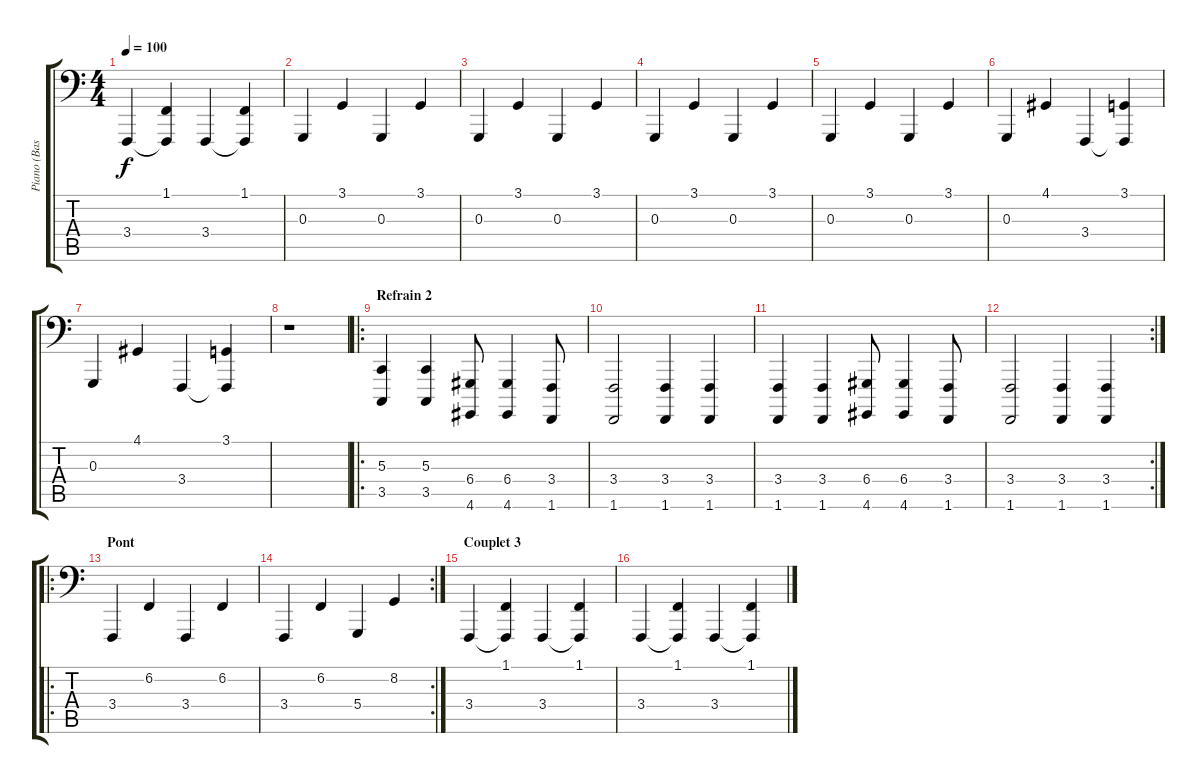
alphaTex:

\track ("Piano (Basse)" "Piano (Bas") {instrument acousticgrandpiano}
\staff {score tabs}
\tuning (E2 B1 G1 D1 A0 E0) {hide}
\ts (4 4)
\tempo 100
\clef f4
\ks c
3.4.4{dy f} (1.1 3.4{t}).4 3.4.4 (1.1 3.4{t}).4 |
0.3.4 3.1.4 0.3.4 3.1.4 |
0.3.4 3.1.4 0.3.4 3.1.4 |
0.3.4 3.1.4 0.3.4 3.1.4 |
0.3.4 3.1.4 0.3.4 3.1.4 |
0.3.4 4.1.4 3.4.4 (3.1 3.4{t}).4 |
0.3.4 4.1.4 3.4.4 (3.1 3.4{t}).4 |
r.1 |
\ro
\section ("" "Refrain 2")
(5.3 3.5).4 (5.3 3.5).4 (6.4 4.6).8 (6.4 4.6).4 (3.4 1.6).8 |
(3.4 1.6).2 (3.4 1.6).4 (3.4 1.6).4 |
(3.4 1.6).4 (3.4 1.6).4 (6.4 4.6).8 (6.4 4.6).4 (3.4 1.6).8 |
\rc 2
(3.4 1.6).2 (3.4 1.6).4 (3.4 1.6).4 |
\ro
\section ("" "Pont")
3.4.4 6.2.4 3.4.4 6.2.4 |
\rc 2
3.4.4 6.2.4 5.4.4 8.2.4 |
\section ("" "Couplet 3")
3.4.4 (1.1 3.4{t}).4 3.4.4 (1.1 3.4{t}).4 |
3.4.4 (1.1 3.4{t}).4 3.4.4 (1.1 3.4{t}).4
